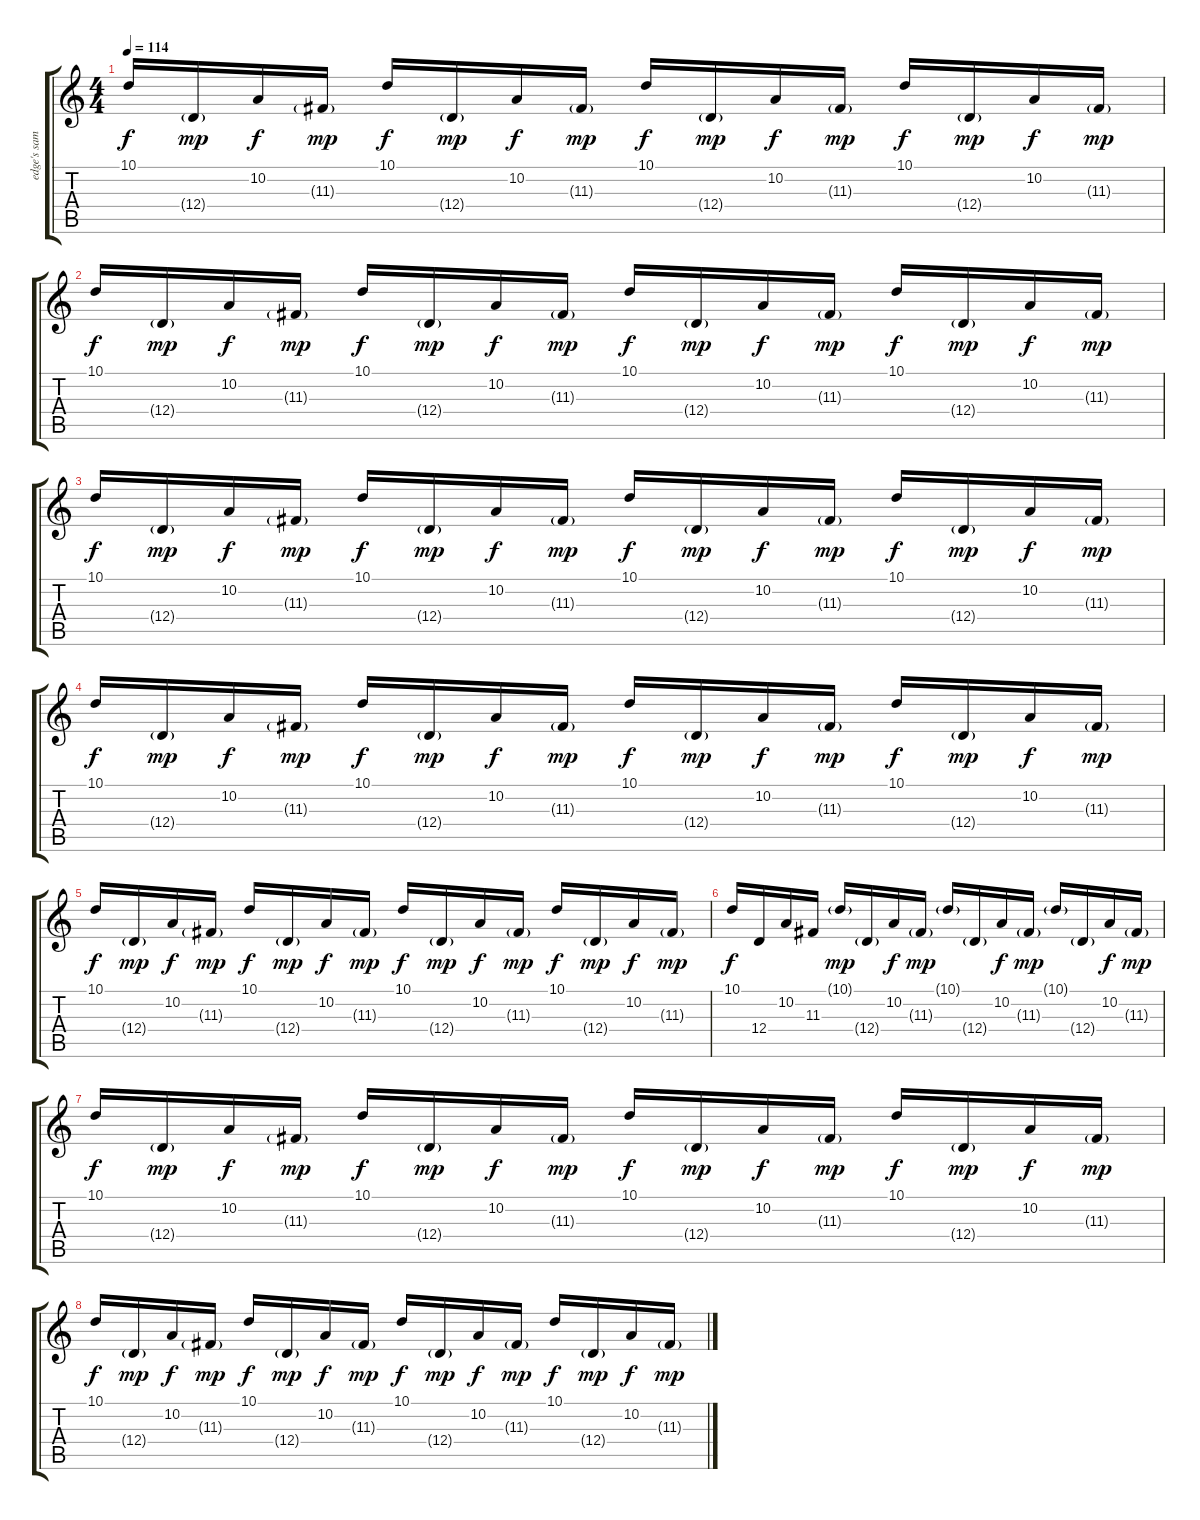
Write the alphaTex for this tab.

\track ("edge's sampler I" "edge's sam") {instrument celesta}
\staff {score tabs}
\tuning (E4 B3 G3 D3 A2 E2) {hide}
\ts (4 4)
\tempo 114
\clef g2
\ks c
10.1.16{dy f} 12.4{g}.16{dy mp} 10.2.16{dy f} 11.3{g}.16{dy mp} 10.1.16{dy f} 12.4{g}.16{dy mp} 10.2.16{dy f} 11.3{g}.16{dy mp} 10.1.16{dy f} 12.4{g}.16{dy mp} 10.2.16{dy f} 11.3{g}.16{dy mp} 10.1.16{dy f} 12.4{g}.16{dy mp} 10.2.16{dy f} 11.3{g}.16{dy mp} |
10.1.16{dy f} 12.4{g}.16{dy mp} 10.2.16{dy f} 11.3{g}.16{dy mp} 10.1.16{dy f} 12.4{g}.16{dy mp} 10.2.16{dy f} 11.3{g}.16{dy mp} 10.1.16{dy f} 12.4{g}.16{dy mp} 10.2.16{dy f} 11.3{g}.16{dy mp} 10.1.16{dy f} 12.4{g}.16{dy mp} 10.2.16{dy f} 11.3{g}.16{dy mp} |
10.1.16{dy f} 12.4{g}.16{dy mp} 10.2.16{dy f} 11.3{g}.16{dy mp} 10.1.16{dy f} 12.4{g}.16{dy mp} 10.2.16{dy f} 11.3{g}.16{dy mp} 10.1.16{dy f} 12.4{g}.16{dy mp} 10.2.16{dy f} 11.3{g}.16{dy mp} 10.1.16{dy f} 12.4{g}.16{dy mp} 10.2.16{dy f} 11.3{g}.16{dy mp} |
10.1.16{dy f} 12.4{g}.16{dy mp} 10.2.16{dy f} 11.3{g}.16{dy mp} 10.1.16{dy f} 12.4{g}.16{dy mp} 10.2.16{dy f} 11.3{g}.16{dy mp} 10.1.16{dy f} 12.4{g}.16{dy mp} 10.2.16{dy f} 11.3{g}.16{dy mp} 10.1.16{dy f} 12.4{g}.16{dy mp} 10.2.16{dy f} 11.3{g}.16{dy mp} |
10.1.16{dy f} 12.4{g}.16{dy mp} 10.2.16{dy f} 11.3{g}.16{dy mp} 10.1.16{dy f} 12.4{g}.16{dy mp} 10.2.16{dy f} 11.3{g}.16{dy mp} 10.1.16{dy f} 12.4{g}.16{dy mp} 10.2.16{dy f} 11.3{g}.16{dy mp} 10.1.16{dy f} 12.4{g}.16{dy mp} 10.2.16{dy f} 11.3{g}.16{dy mp} |
10.1.16{dy f} 12.4.16 10.2.16 11.3.16 10.1{g}.16{dy mp} 12.4{g}.16 10.2.16{dy f} 11.3{g}.16{dy mp} 10.1{g}.16 12.4{g}.16 10.2.16{dy f} 11.3{g}.16{dy mp} 10.1{g}.16 12.4{g}.16 10.2.16{dy f} 11.3{g}.16{dy mp} |
10.1.16{dy f} 12.4{g}.16{dy mp} 10.2.16{dy f} 11.3{g}.16{dy mp} 10.1.16{dy f} 12.4{g}.16{dy mp} 10.2.16{dy f} 11.3{g}.16{dy mp} 10.1.16{dy f} 12.4{g}.16{dy mp} 10.2.16{dy f} 11.3{g}.16{dy mp} 10.1.16{dy f} 12.4{g}.16{dy mp} 10.2.16{dy f} 11.3{g}.16{dy mp} |
10.1.16{dy f} 12.4{g}.16{dy mp} 10.2.16{dy f} 11.3{g}.16{dy mp} 10.1.16{dy f} 12.4{g}.16{dy mp} 10.2.16{dy f} 11.3{g}.16{dy mp} 10.1.16{dy f} 12.4{g}.16{dy mp} 10.2.16{dy f} 11.3{g}.16{dy mp} 10.1.16{dy f} 12.4{g}.16{dy mp} 10.2.16{dy f} 11.3{g}.16{dy mp}
